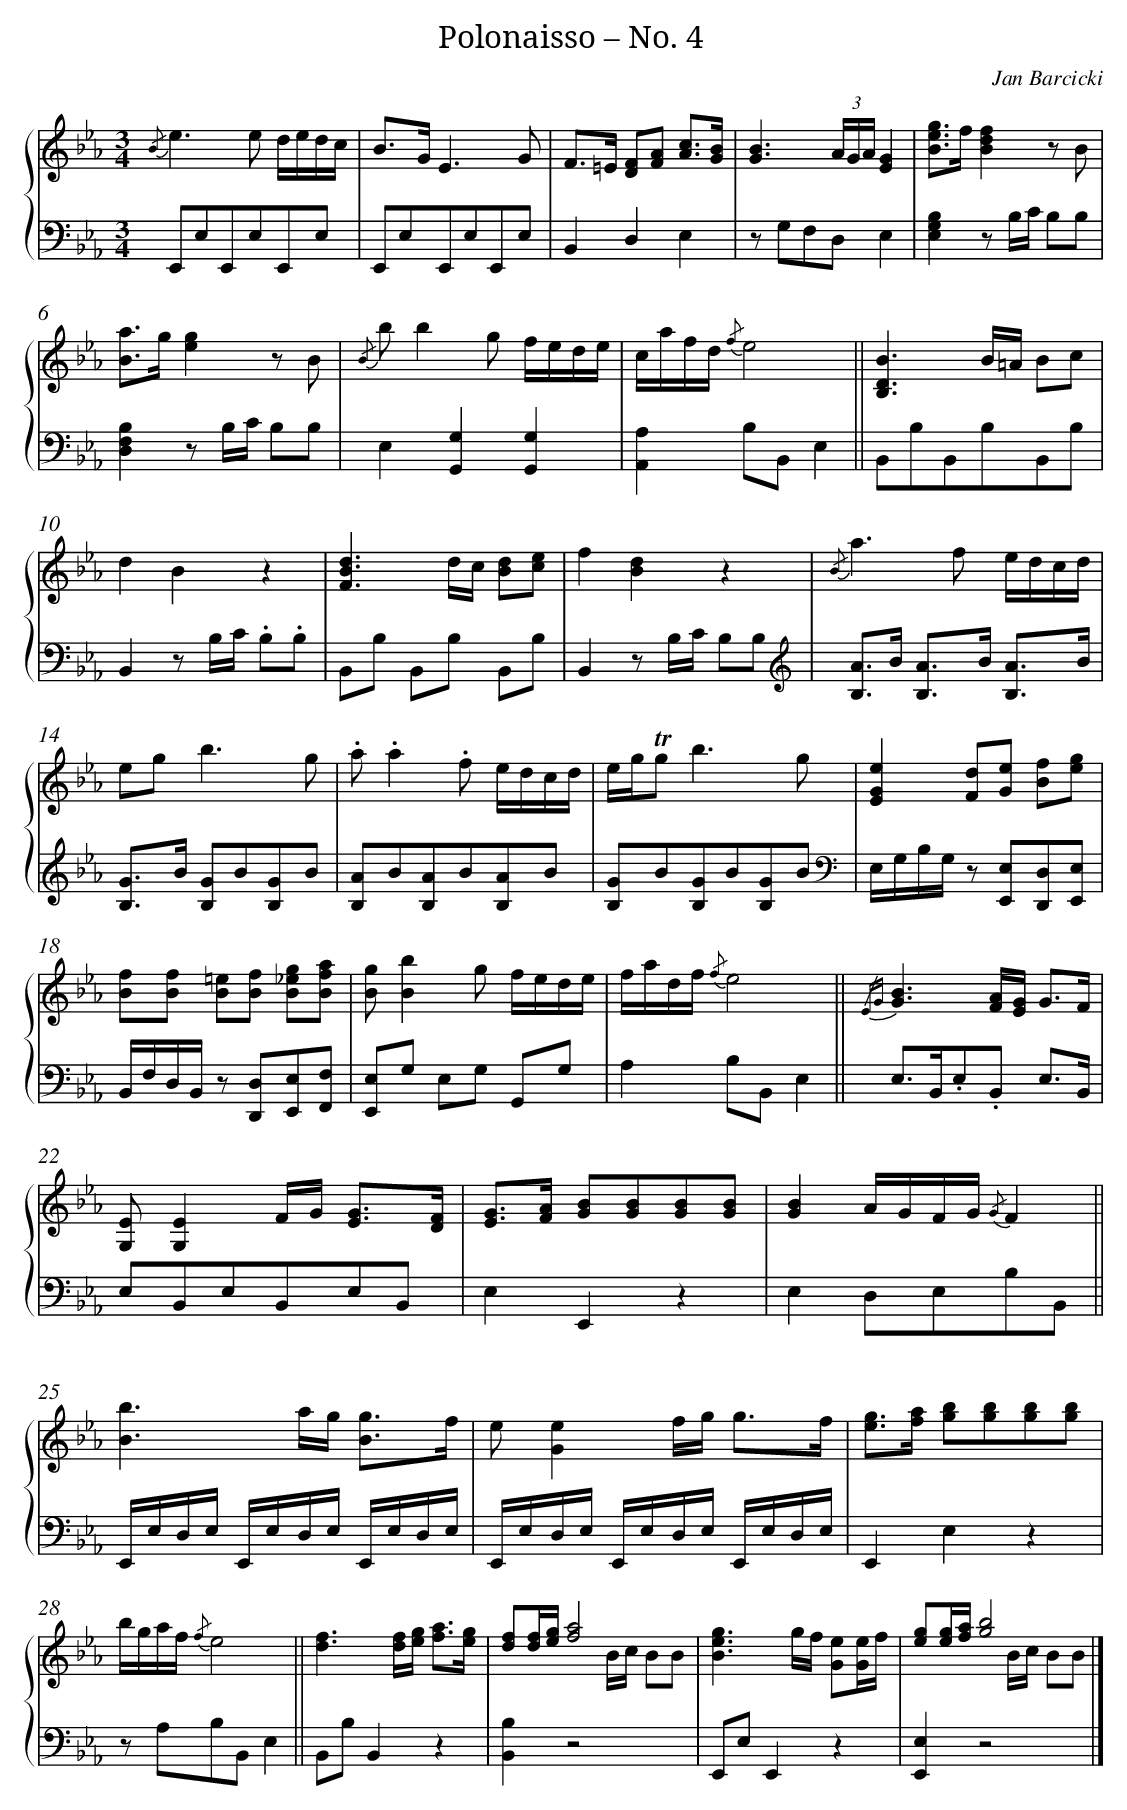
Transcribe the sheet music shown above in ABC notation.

X:1
T: Polonaisso – No. 4
C: Jan Barcicki
L: 1/8
M: 3/4
%%staves {1 2}
V: 1 clef=treble
V: 2 clef=bass
K: Eb
[V:1] {/B}e2>e2 d/e/d/c/ |
[V:2] E,,E,E,,E,E,,E, |
[V:1] B>GE3G |
[V:2] E,,E,E,,E,E,,E, |
[V:1] F>=E [FD][AF] [c3/A3/][B/G/] |
[V:2] B,,2D,2E,2 |
[V:1] [B3G3](3A/G/A/[G2E2] |
[V:2] z G,F,D,E,2 |
[V:1] [geB]>f[f2d2B2]z B |
[V:2] [B,2G,2E,2]z B,/C/ B,B, |
[V:1] [aB]>g[g2e2]z B |
[V:2] [B,2F,2D,2]z B,/C/ B,B, |
[V:1] {/B} bb2g f/e/d/e/ |
[V:2] E,2[G,2G,,2][G,2G,,2] |
[V:1] c/a/f/d/ {/f}e4 ||
[V:2] [A,2A,,2]B,B,,E,2 ||
[V:1] [B3D3B,3]B/=A/ Bc |
[V:2] B,,B,B,,B,B,,B, |
[V:1] d2B2z2 |
[V:2] B,,2z B,/C/ .B,.B, |
[V:1] [d3B3F3]d/c/ [dB][ec] |
[V:2] B,,B, B,,B, B,,B, |
[V:1] f2[d2B2]z2 |
[V:2] B,,2z B,/C/ B,B, |
[V:1] {/B}a2>f2 e/d/c/d/ |
[V:2] [K:clef=treble][AB,]>B [AB,]>B [A3/B,3/]B/ |
[V:1] eg2<b2g |
[V:2] [GB,]>B [GB,]B[GB,]B |
[V:1] .a.a2.f e/d/c/d/ |
[V:2] [AB,]B[AB,]B[AB,]B |
[V:1] e/g/!trill!g2<b2g |
[V:2] [GB,]B[GB,]B[GB,]B |
[V:1] [e2G2E2][dF][eG] [fB][ge] |
[V:2] [K:clef=bass]E,/G,/B,/G,/ z [E,E,,][D,D,,][E,E,,] |
[V:1] [fB][fB] [=eB][fB] [g_eB][afB] |
[V:2] B,,/F,/D,/B,,/ z [D,D,,][E,E,,][F,F,,] |
[V:1] [gB][b2B2]g f/e/d/e/ |
[V:2] [E,E,,]G, E,G, G,,G, |
[V:1] f/a/d/f/ {/f}e4 ||
[V:2] A,2B,B,,E,2 ||
[V:1] {/EG}[B3G3][A/F/][GE]< GF/ |
[V:2] E,>B,,.E,.B,, E,3/B,,/ |
[V:1] [EG,][E2G,2]F/G< [GE][F/D/] |
[V:2] E,B,,E,B,,E,B,, |
[V:1] [GE]>[AF] [BG][BG][BG][BG] |
[V:2] E,2E,,2z2 |
[V:1] [B2G2]A/G/F/G/ {/G}F2 ||
[V:2] E,2D,E,B,B,, ||
[V:1] [b3B3]a/g< [gB]f/ |
[V:2] E,,/E,/D,/E,/ E,,/E,/D,/E,/ E,,/E,/D,/E,/ |
[V:1] e[e2G2]f/g< gf/ |
[V:2] E,,/E,/D,/E,/ E,,/E,/D,/E,/ E,,/E,/D,/E,/ |
[V:1] [ge]>[af] [bg][bg][bg][bg] |
[V:2] E,,2E,2z2 |
[V:1] b/g/a/f/ {/f}e4 ||
[V:2] z A,B,B,,E,2 ||
[V:1] [f3d3][f/d/][ge]< [af][g/e/] |
[V:2] B,,B,B,,2z2 |
[V:1] [fd][f/d/][g/e/][a4f4] & x x/ x/ x/ x/ B/c/ BB |
[V:2] [B,2B,,2]z4 |
[V:1] [g3e3B3]g/f/ [eG][e/G/]f/ |
[V:2] E,,E,E,,2z2 |
[V:1] [ge][g/e/][a/f/][b4g4] & x2x B/c/ BB |]
[V:2] [E,2E,,2]z4 |]
